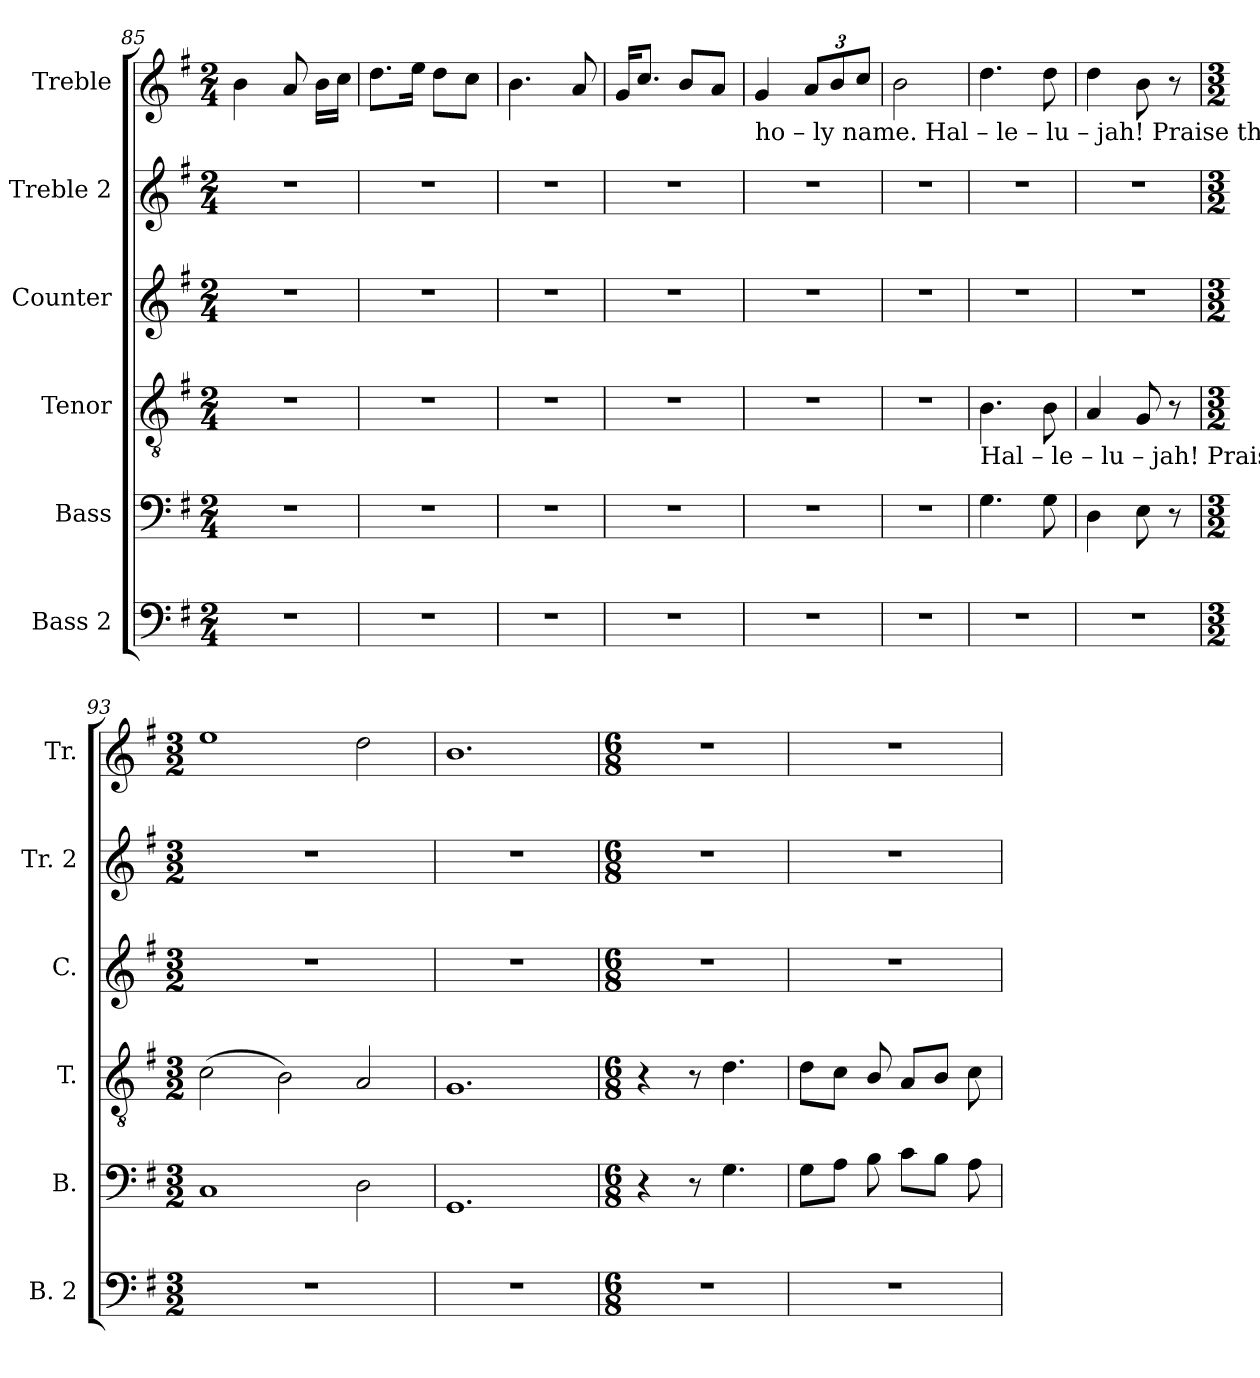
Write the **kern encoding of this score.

**kern	**kern	**kern	**kern	**kern	**kern
*part6	*part5	*part4	*part3	*part2	*part1
*staff6	*staff5	*staff4	*staff3	*staff2	*staff1
*I"Bass 2	*I"Bass	*I"Tenor	*I"Counter	*I"Treble 2	*I"Treble
*I'B. 2	*I'B.	*I'T.	*I'C.	*I'Tr. 2	*I'Tr.
*clefF4	*clefF4	*clefGv2	*clefG2	*clefG2	*clefG2
*k[f#]	*k[f#]	*k[f#]	*k[f#]	*k[f#]	*k[f#]
*M2/4	*M2/4	*M2/4	*M2/4	*M2/4	*M2/4
=85	=85	=85	=85	=85	=85
2r	2r	2r	2r	2r	4b\
.	.	.	.	.	8a/
.	.	.	.	.	16b\LL
.	.	.	.	.	16cc\JJ
=86	=86	=86	=86	=86	=86
2r	2r	2r	2r	2r	8.dd\L
.	.	.	.	.	16ee\Jk
.	.	.	.	.	8dd\L
.	.	.	.	.	8cc\J
=87	=87	=87	=87	=87	=87
2r	2r	2r	2r	2r	4.b\
.	.	.	.	.	8a/
=88	=88	=88	=88	=88	=88
2r	2r	2r	2r	2r	16g/KL
.	.	.	.	.	8.cc/J
.	.	.	.	.	8b/L
.	.	.	.	.	8a/J
!!LO:LB:g=z
=89	=89	=89	=89	=89	=89
!	!	!	!	!	!LO:TX:b:t=ho – ly        name.   Hal – le – lu – jah!           Praise    the    Lord!
2r	2r	2r	2r	2r	4g/
*	*	*	*	*	*Xbrackettup
.	.	.	.	.	12a/L
.	.	.	.	.	12b/
.	.	.	.	.	12cc/J
=90	=90	=90	=90	=90	=90
2r	2r	2r	2r	2r	2b\
=91	=91	=91	=91	=91	=91
!	!	!LO:TX:b:t=Hal – le – lu – jah!           Praise    the    Lord!                      While an–gels praise their God   a –bove, ____________    In	!	!	!
2r	4.G\	4.B\	2r	2r	4.dd\
.	8G\	8B\	.	.	8dd\
=92	=92	=92	=92	=92	=92
2r	4D\	4A/	2r	2r	4dd\
.	8E\	8G/	.	.	8b\
.	8r	8r	.	.	8r
=93	=93	=93	=93	=93	=93
*M3/2	*M3/2	*M3/2	*M3/2	*M3/2	*M3/2
1.r	1C	(2c\	1.r	1.r	1ee
.	.	2B\)	.	.	.
.	2D\	2A/	.	.	2dd\
=94	=94	=94	=94	=94	=94
1.r	1.GG	1.G	1.r	1.r	1.b
=95	=95	=95	=95	=95	=95
*M6/8	*M6/8	*M6/8	*M6/8	*M6/8	*M6/8
2.r	4r	4r	2.r	2.r	2.r
.	8r	8r	.	.	.
.	4.G\	4.d\	.	.	.
=96	=96	=96	=96	=96	=96
2.r	8G\L	8d\L	2.r	2.r	2.r
.	8A\J	8c\J	.	.	.
.	8B\	8B/	.	.	.
.	8c\L	8A/L	.	.	.
.	8B\J	8B/J	.	.	.
.	8A\	8c\	.	.	.
=	=	=	=	=	=
*-	*-	*-	*-	*-	*-
